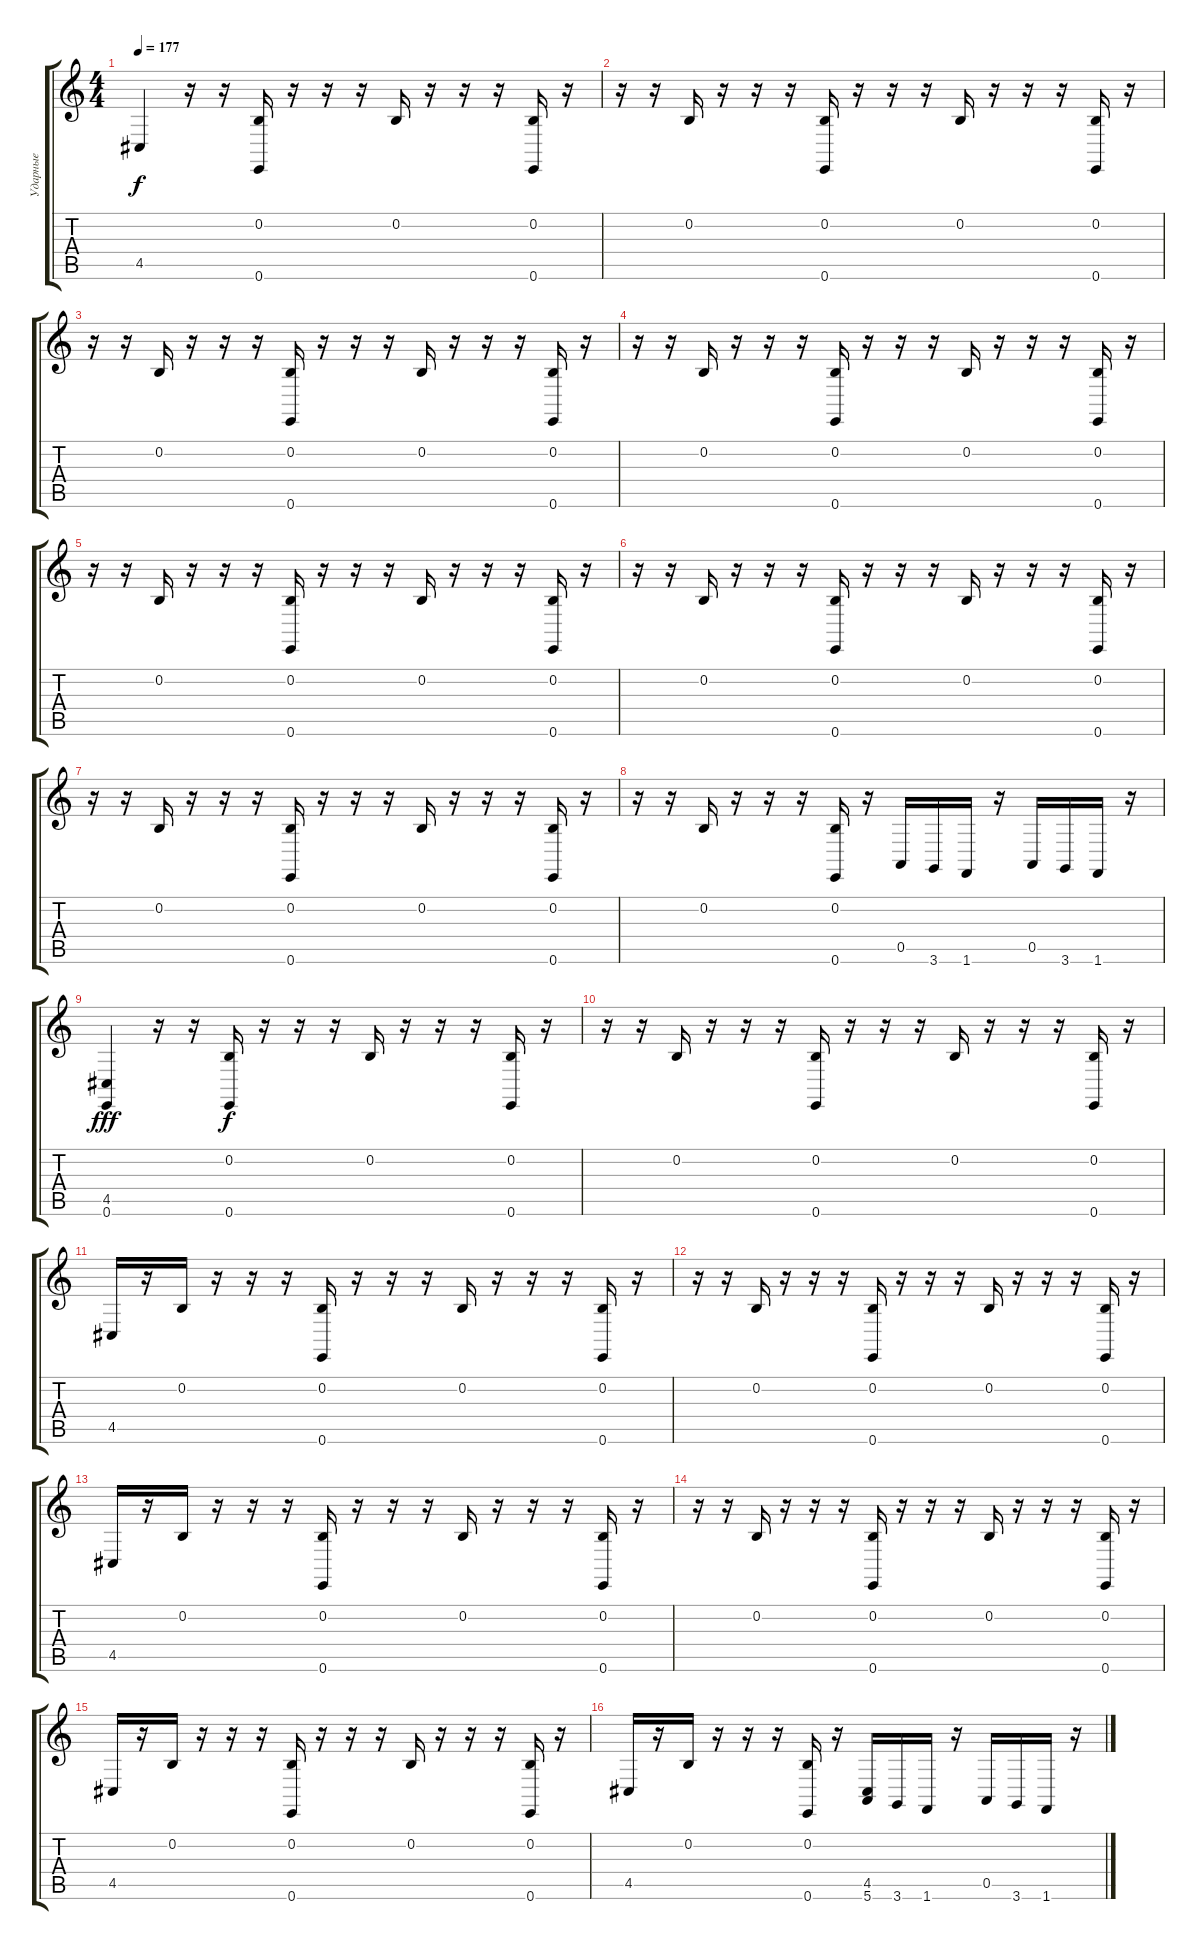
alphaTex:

\track ("Ударные" "Ударные") {instrument acousticgrandpiano}
\staff {score tabs}
\tuning (E4 B3 G3 D3 A2 E2) {hide}
\ts (4 4)
\tempo 177
\clef g2
\ks c
4.5.4{dy f} r.16 r.16 (0.2 0.6).16 r.16 r.16 r.16 0.2.16 r.16 r.16 r.16 (0.2 0.6).16 r.16 |
r.16 r.16 0.2.16 r.16 r.16 r.16 (0.2 0.6).16 r.16 r.16 r.16 0.2.16 r.16 r.16 r.16 (0.2 0.6).16 r.16 |
r.16 r.16 0.2.16 r.16 r.16 r.16 (0.2 0.6).16 r.16 r.16 r.16 0.2.16 r.16 r.16 r.16 (0.2 0.6).16 r.16 |
r.16 r.16 0.2.16 r.16 r.16 r.16 (0.2 0.6).16 r.16 r.16 r.16 0.2.16 r.16 r.16 r.16 (0.2 0.6).16 r.16 |
r.16 r.16 0.2.16 r.16 r.16 r.16 (0.2 0.6).16 r.16 r.16 r.16 0.2.16 r.16 r.16 r.16 (0.2 0.6).16 r.16 |
r.16 r.16 0.2.16 r.16 r.16 r.16 (0.2 0.6).16 r.16 r.16 r.16 0.2.16 r.16 r.16 r.16 (0.2 0.6).16 r.16 |
r.16 r.16 0.2.16 r.16 r.16 r.16 (0.2 0.6).16 r.16 r.16 r.16 0.2.16 r.16 r.16 r.16 (0.2 0.6).16 r.16 |
r.16 r.16 0.2.16 r.16 r.16 r.16 (0.2 0.6).16 r.16 0.5.16 3.6.16 1.6.16 r.16 0.5.16 3.6.16 1.6.16 r.16 |
(4.5 0.6).4{dy fff} r.16 r.16 (0.2 0.6).16{dy f} r.16 r.16 r.16 0.2.16 r.16 r.16 r.16 (0.2 0.6).16 r.16 |
r.16 r.16 0.2.16 r.16 r.16 r.16 (0.2 0.6).16 r.16 r.16 r.16 0.2.16 r.16 r.16 r.16 (0.2 0.6).16 r.16 |
4.5.16 r.16 0.2.16 r.16 r.16 r.16 (0.2 0.6).16 r.16 r.16 r.16 0.2.16 r.16 r.16 r.16 (0.2 0.6).16 r.16 |
r.16 r.16 0.2.16 r.16 r.16 r.16 (0.2 0.6).16 r.16 r.16 r.16 0.2.16 r.16 r.16 r.16 (0.2 0.6).16 r.16 |
4.5.16 r.16 0.2.16 r.16 r.16 r.16 (0.2 0.6).16 r.16 r.16 r.16 0.2.16 r.16 r.16 r.16 (0.2 0.6).16 r.16 |
r.16 r.16 0.2.16 r.16 r.16 r.16 (0.2 0.6).16 r.16 r.16 r.16 0.2.16 r.16 r.16 r.16 (0.2 0.6).16 r.16 |
4.5.16 r.16 0.2.16 r.16 r.16 r.16 (0.2 0.6).16 r.16 r.16 r.16 0.2.16 r.16 r.16 r.16 (0.2 0.6).16 r.16 |
4.5.16 r.16 0.2.16 r.16 r.16 r.16 (0.2 0.6).16 r.16 (4.5 5.6).16 3.6.16 1.6.16 r.16 0.5.16 3.6.16 1.6.16 r.16
